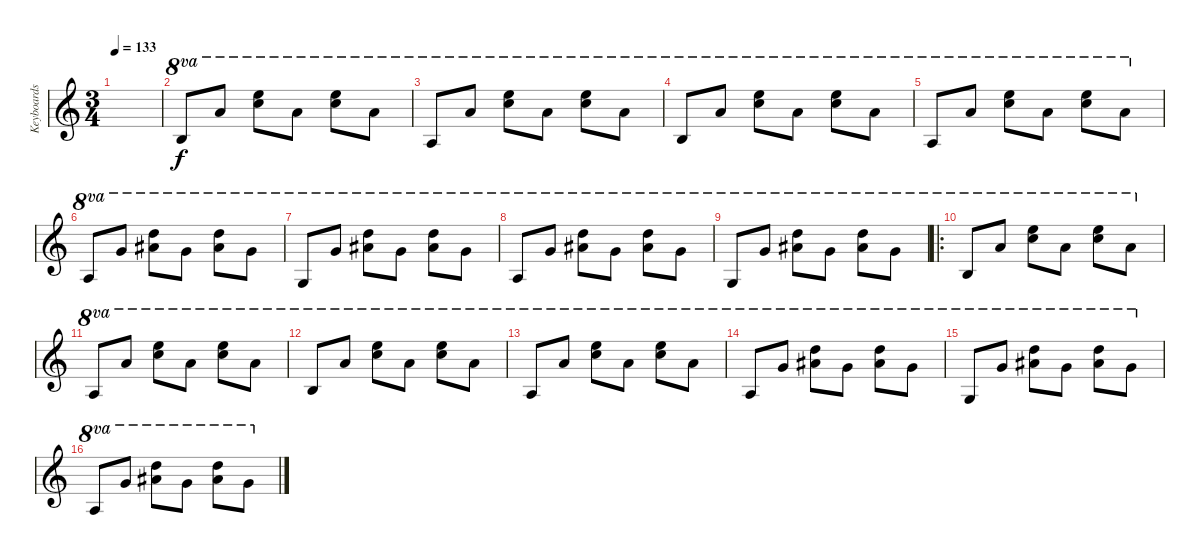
\track ("Keyboards" "Keyboards") {instrument acousticgrandpiano}
\staff {score}
\tuning (E4 B3 G3 D3 A2 E2) {hide}
\ts (3 4)
\tempo 133
\clef g2
\ks c
|
16.3.8{ot 8va} 17.1.8{ot 8va} (20.1 29.2).8{ot 8va} 17.1.8{ot 8va} (20.1 29.2).8{ot 8va} 17.1.8{ot 8va} |
14.3.8{ot 8va volume 12} 17.1.8{ot 8va} (20.1 29.2).8{ot 8va} 17.1.8{ot 8va} (20.1 29.2).8{ot 8va} 17.1.8{ot 8va} |
16.3.8{ot 8va} 17.1.8{ot 8va} (20.1 29.2).8{ot 8va} 17.1.8{ot 8va} (20.1 29.2).8{ot 8va} 17.1.8{ot 8va} |
14.3.8{ot 8va} 17.1.8{ot 8va} (20.1 29.2).8{ot 8va} 17.1.8{ot 8va} (20.1 29.2).8{ot 8va} 17.1.8{ot 8va} |
14.3.8{ot 8va} 15.1.8{ot 8va} (18.1 27.2).8{ot 8va} 15.1.8{ot 8va} (18.1 27.2).8{ot 8va} 15.1.8{ot 8va} |
12.3.8{ot 8va} 15.1.8{ot 8va} (18.1 27.2).8{ot 8va} 15.1.8{ot 8va} (18.1 27.2).8{ot 8va} 15.1.8{ot 8va} |
14.3.8{ot 8va} 15.1.8{ot 8va} (18.1 27.2).8{ot 8va} 15.1.8{ot 8va} (18.1 27.2).8{ot 8va} 15.1.8{ot 8va} |
12.3.8{ot 8va} 15.1.8{ot 8va} (18.1 27.2).8{ot 8va} 15.1.8{ot 8va} (18.1 27.2).8{ot 8va} 15.1.8{ot 8va} |
\ro
16.3.8{ot 8va} 17.1.8{ot 8va} (20.1 29.2).8{ot 8va} 17.1.8{ot 8va} (20.1 29.2).8{ot 8va} 17.1.8{ot 8va} |
14.3.8{ot 8va} 17.1.8{ot 8va} (20.1 29.2).8{ot 8va} 17.1.8{ot 8va} (20.1 29.2).8{ot 8va} 17.1.8{ot 8va} |
16.3.8{ot 8va} 17.1.8{ot 8va} (20.1 29.2).8{ot 8va} 17.1.8{ot 8va} (20.1 29.2).8{ot 8va} 17.1.8{ot 8va} |
14.3.8{ot 8va} 17.1.8{ot 8va} (20.1 29.2).8{ot 8va} 17.1.8{ot 8va} (20.1 29.2).8{ot 8va} 17.1.8{ot 8va} |
14.3.8{ot 8va} 15.1.8{ot 8va} (18.1 27.2).8{ot 8va} 15.1.8{ot 8va} (18.1 27.2).8{ot 8va} 15.1.8{ot 8va} |
12.3.8{ot 8va} 15.1.8{ot 8va} (18.1 27.2).8{ot 8va} 15.1.8{ot 8va} (18.1 27.2).8{ot 8va} 15.1.8{ot 8va} |
14.3.8{ot 8va} 15.1.8{ot 8va} (18.1 27.2).8{ot 8va} 15.1.8{ot 8va} (18.1 27.2).8{ot 8va} 15.1.8{ot 8va}
